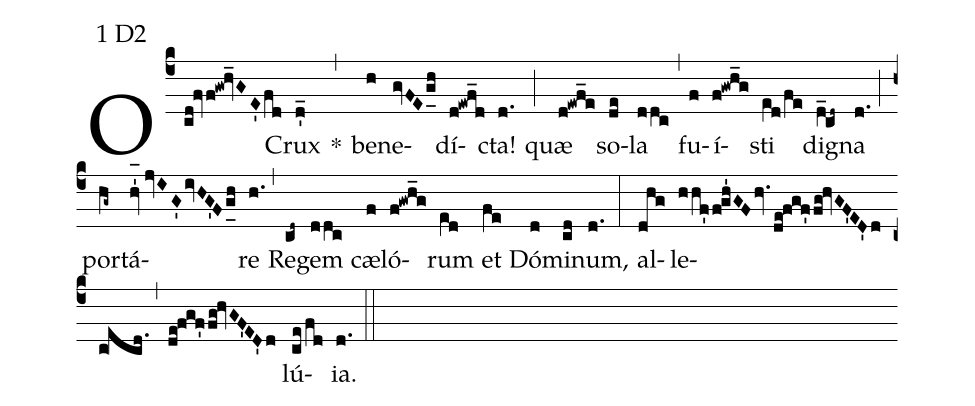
mode:1 D2;
%%
(c4) O(cd!fvf!gw!hv_GE'fd) Crux(d'_) *(,) be(h)ne(gvFEg_[uh:l]h)dí(d!ewf_d)cta!(d.) (;) quæ(d!ewf_e) so(de)la(ddc) (,) fu(f)í(f!gwh_g)sti(e[ll:1]d/fe) di(dV_!cd~)gna(d.) (;) por(hg~)tá(hv_'1//jvIG'ivHG'Fg_[uh:l]h)re(h.) (,) Re(cd~)gem(ddc) cæ(f)ló(f!gwh_g)rum(e[ll:1]d) et(fe) Dó(d)mi(cd)num,(d.) (:) al(dhg)le(hhf'f!gh'GFhv.de!fgf'fg!hvGF'ED'd//c!ecd.)(,)(de!fgf'fg!hvGF'ED'd)lú(ce/fd){ia}.(d.) (::)
